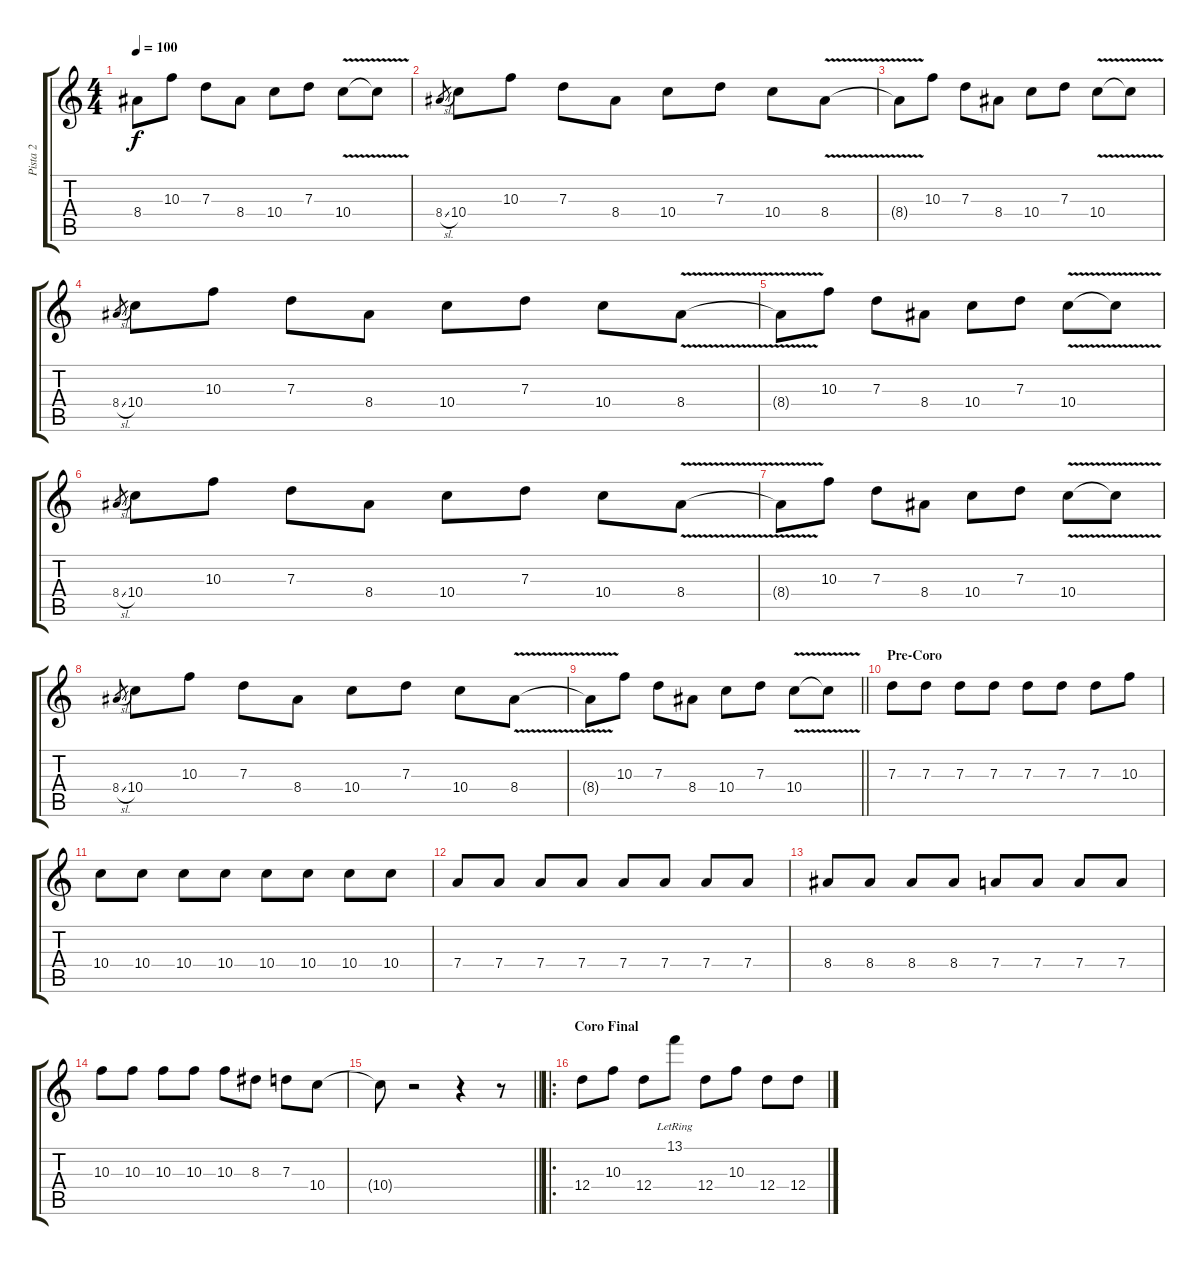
\track ("Pista 2" "Pista 2") {instrument distortionguitar}
\staff {score tabs}
\tuning (E4 B3 G3 D3 A2 E2) {hide}
\ts (4 4)
\tempo 100
\clef g2
\ks c
8.4{t}.8{dy f} 10.3.8 7.3.8 8.4.8 10.4.8 7.3.8 10.4{v}.8 10.4{t}.8 |
8.4{sl}.8{gr} 10.4.8 10.3.8 7.3.8 8.4.8 10.4.8 7.3.8 10.4.8 8.4{v}.8 |
8.4{t}.8 10.3.8 7.3.8 8.4.8 10.4.8 7.3.8 10.4{v}.8 10.4{t}.8 |
8.4{sl}.8{gr} 10.4.8 10.3.8 7.3.8 8.4.8 10.4.8 7.3.8 10.4.8 8.4{v}.8 |
8.4{t}.8 10.3.8 7.3.8 8.4.8 10.4.8 7.3.8 10.4{v}.8 10.4{t}.8 |
8.4{sl}.8{gr} 10.4.8 10.3.8 7.3.8 8.4.8 10.4.8 7.3.8 10.4.8 8.4{v}.8 |
8.4{t}.8 10.3.8 7.3.8 8.4.8 10.4.8 7.3.8 10.4{v}.8 10.4{t}.8 |
8.4{sl}.8{gr} 10.4.8 10.3.8 7.3.8 8.4.8 10.4.8 7.3.8 10.4.8 8.4{v}.8 |
\barLineRight lightlight
8.4{t}.8 10.3.8 7.3.8 8.4.8 10.4.8 7.3.8 10.4{v}.8 10.4{t}.8 |
\section ("" "Pre-Coro")
7.3.8{instrument distortionguitar} 7.3.8 7.3.8 7.3.8 7.3.8 7.3.8 7.3.8 10.3.8 |
10.4.8 10.4.8 10.4.8 10.4.8 10.4.8 10.4.8 10.4.8 10.4.8 |
7.4.8 7.4.8 7.4.8 7.4.8 7.4.8 7.4.8 7.4.8 7.4.8 |
8.4.8 8.4.8 8.4.8 8.4.8 7.4.8 7.4.8 7.4.8 7.4.8 |
10.3.8 10.3.8 10.3.8 10.3.8 10.3.8 8.3.8 7.3.8 10.4.8 |
\barLineRight lightlight
10.4{t}.8 r.2 r.4 r.8 |
\ro
\section ("" "Coro Final")
12.4.8 10.3.8 12.4.8 13.1{lr}.8 12.4.8 10.3.8 12.4.8 12.4.8
